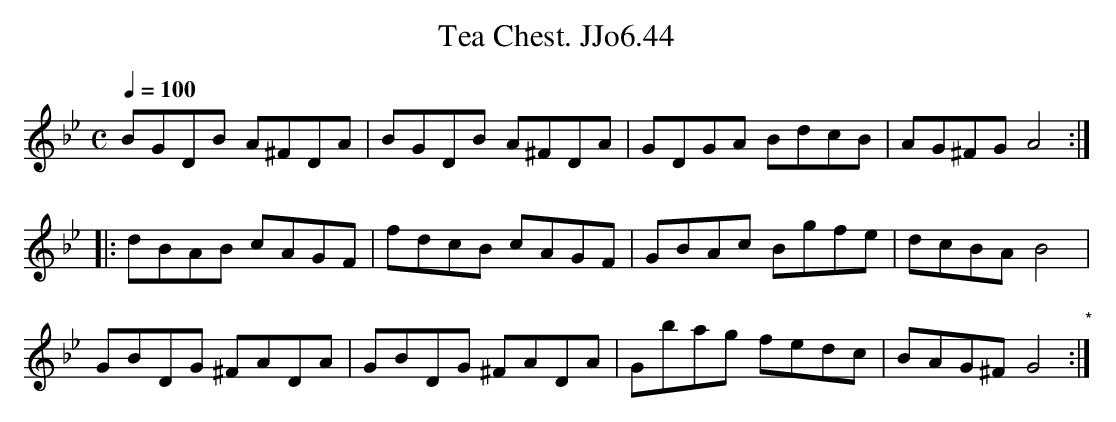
X:1
T:Tea Chest. JJo6.44
M:C
L:1/8
Q:1/4=100
K:Gm
BGDB A^FDA|BGDB A^FDA|GDGA BdcB|AG^FG A4 :|
|:dBAB cAGF |fdcB cAGF|GBAc Bgfe|dcBA B4|
GBDG ^FADA|GBDG ^FADA|Gbag fedc|BAG^F G4 "*" :|
